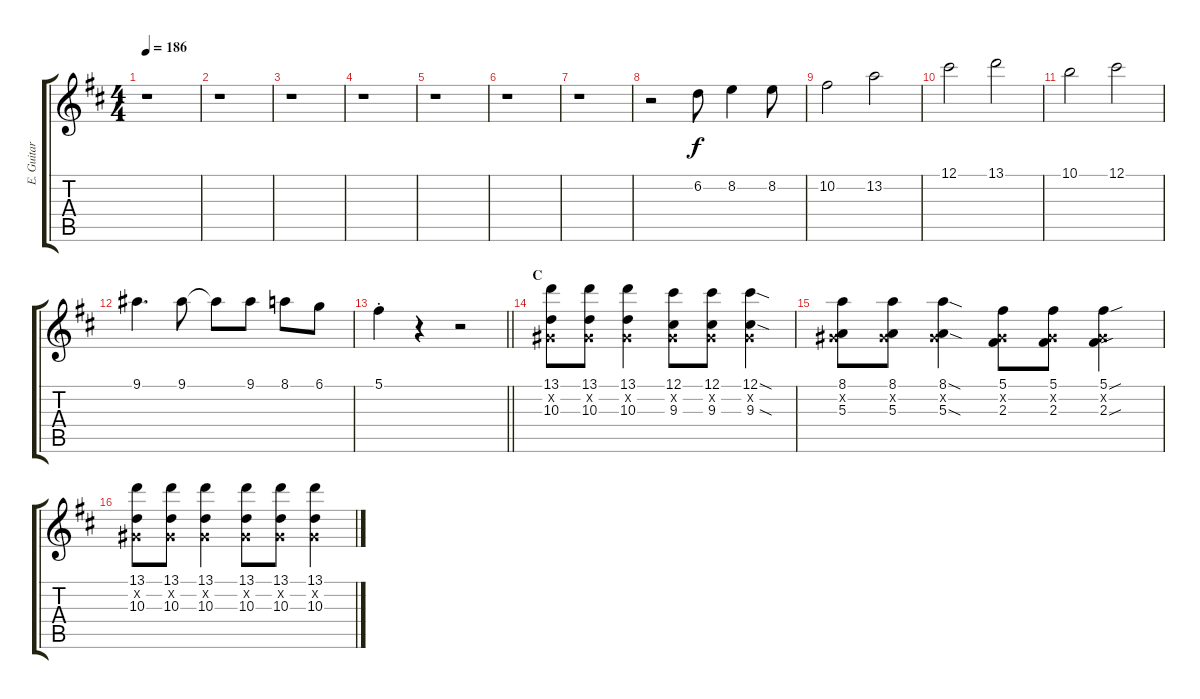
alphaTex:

\track ("E. Guitar III" "E. Guitar ") {instrument overdrivenguitar}
\staff {score tabs}
\tuning (Db4 Ab3 E3 B2 Gb2 B1) {hide}
\ts (4 4)
\tempo 186
\clef g2
\ks d
r.1{dy f} |
r.1 |
r.1 |
r.1 |
r.1 |
r.1 |
r.1 |
r.2 6.2.8 8.2.4 8.2.8 |
10.2.2 13.2.2 |
12.1.2 13.1.2 |
10.1.2 12.1.2 |
9.1.4{d} 9.1.8 9.1{t}.8 9.1.8 8.1.8 6.1.8 |
\barLineRight lightlight
5.1{st}.4 r.4 r.2 |
\section ("" "C")
(13.1 0.2{x} 10.3).8 (13.1 0.2{x} 10.3).8 (13.1 0.2{x} 10.3).4 (12.1 0.2{x} 9.3).8 (12.1 0.2{x} 9.3).8 (12.1{sod} 0.2{x} 9.3{sod}).4 |
(8.1 0.2{x} 5.3).8 (8.1 0.2{x} 5.3).8 (8.1{sod} 0.2{x} 5.3{sod}).4 (5.1 0.2{x} 2.3).8 (5.1 0.2{x} 2.3).8 (5.1{sou} 0.2{x} 2.3{sou}).4 |
(13.1 0.2{x} 10.3).8 (13.1 0.2{x} 10.3).8 (13.1 0.2{x} 10.3).4 (13.1 0.2{x} 10.3).8 (13.1 0.2{x} 10.3).8 (13.1 0.2{x} 10.3).4
